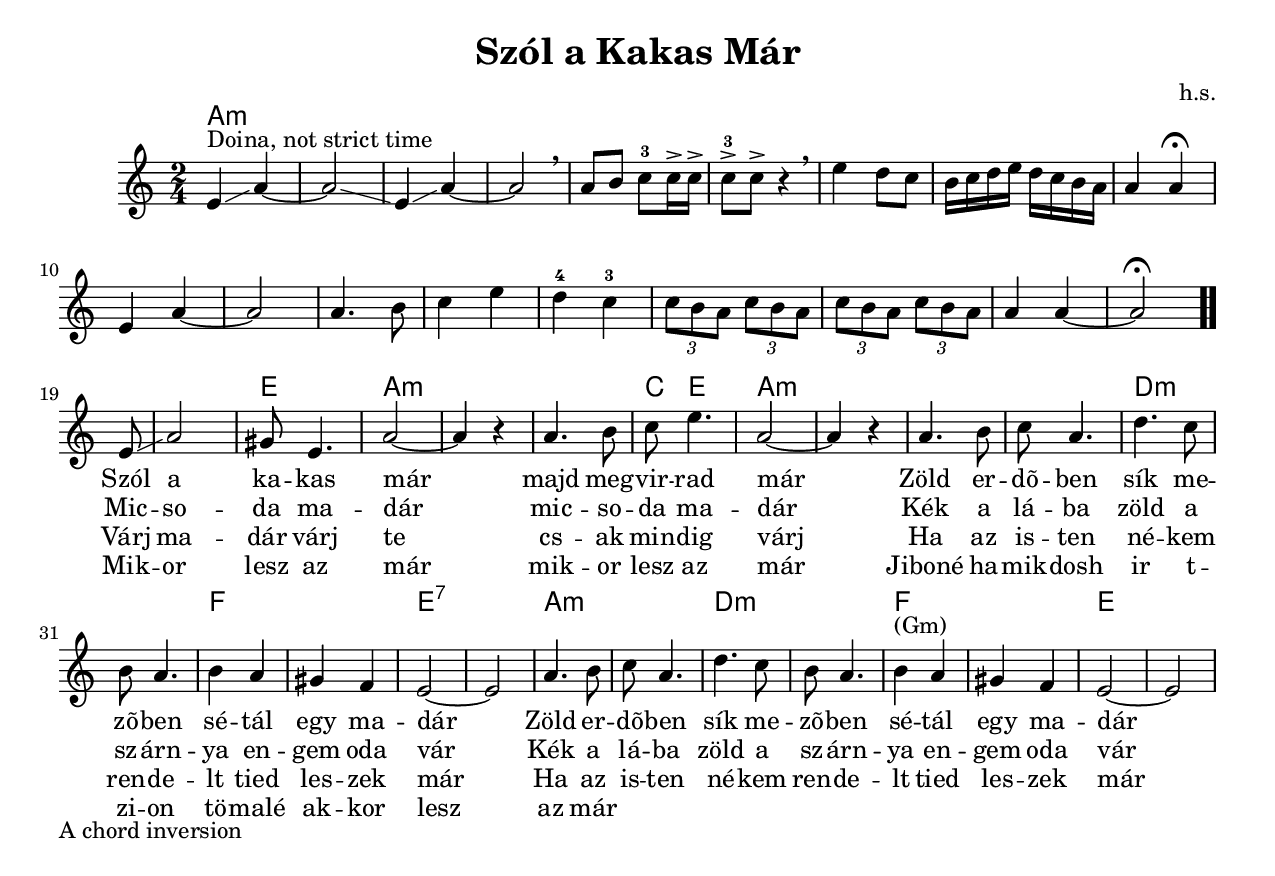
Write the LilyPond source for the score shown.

\version "2.18.0"
\include "english.ly"

\paper{
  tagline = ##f
  print-all-headers = ##t
  #(set-paper-size "letter")
}
date = #(strftime "%d-%m-%Y" (localtime (current-time)))

%\markup{ \italic{ " Updated " \date  }  }


%#################################### Melody ########################
melody = \relative c' {
  \clef treble
  \key a \minor
  \time 2/4

  %\partial 16*3 a16 d f   %lead in notes
  e4 ^\markup{Doina, not strict time} \glissando a4~
  a2
  \glissando e4 \glissando a~
  a2| \breathe

  a8 b c-3 c16-> c->|
  c8-3-> c-> r4 \breathe

  e4 d8 c|
  b16 c d e d c b a
  a4 a \fermata
  e4 a~
  a2

  a4. b8|
  c4 e
  d4-4 c-3
  \tuplet 3/2{c8 b a} \tuplet 3/2{c8 b a}
  \tuplet 3/2{c8 b a} \tuplet 3/2{c8 b a}
  a4 a ~
  a2\fermata |
  \bar ".."

  \break
  %{
<<{
     \partial 8 a8
  \glissando d2
  cis8 a4.|
  d2~
  d4 r

  d4. e8|
  f8 a4. \partial 8 a8
  \glissando
  d,2~
  d4 r|

  d4. e8|
  f8  d4.
  g4. f8
  e8 d4.

  e4 d
  cis4 bes
  a2~
  a2

  d4. e8|
  f8  d4.
  g4. f8
  e8 d4.

  e4 ^\markup{(Gm)} d
  cis4 bes
  a2~
  a2
}
\\{
  \partial 8 f8~
  f2
  e2
  d2
  r2
  f2
  c2
  d2
}>>
  %}
  \partial 8 e8
  \glissando a2
  gs8 e4.|
  a2~
  a4 r

  a4. b8|
  c8 e4.
  a,2~
  a4 r|

  a4. b8|
  c8  a4.
  d4. c8
  b8 a4.

  b4 a
  gs4 f
  e2~
  e2

  a4. b8|
  c8  a4.
  d4. c8
  b8 a4.

  b4 ^\markup{(Gm)} a
  gs4 f
  e2~
  e2


}
%################################# Lyrics #####################
\addlyrics{
  \repeat unfold 46 \skip1
  Szól a ka -- kas már
  majd meg -- vir -- rad már
  Zöld er -- dõ -- ben sík me -- zõ -- ben
  sé -- tál egy ma -- dár
  Zöld er -- dõ -- ben sík me -- zõ -- ben
  sé -- tál egy ma -- dár
}

\addlyrics {
  \repeat unfold 46 \skip1
  Mic -- so -- da ma -- dár
  mic -- so -- da ma -- dár
  Kék a lá -- ba zöld a sz -- árn -- ya
  en -- gem oda vár
  Kék a lá -- ba zöld a sz -- árn -- ya
  en -- gem oda vár
}

\addlyrics {
  \repeat unfold 46 \skip1
  Várj ma -- dár várj
  te cs -- ak min -- dig várj
  Ha az is -- ten né -- kem ren -- de -- lt
  tied les -- zek már
  Ha az is -- ten né -- kem ren -- de -- lt
  tied les -- zek már
}

\addlyrics {
  \repeat unfold 46 \skip1
  Mik -- or lesz az már
  mik -- or lesz az már
  Jiboné ha -- mik -- dosh ir t -- zi -- on tö -- malé
  ak -- kor lesz az már

}
%################################# Chords #######################
harmonies = \chordmode {
  %diona
  a2*19:m
  %r2*18
  a8:m
  e2
  a4*6:m
  %r2 r4.
  c8
  e4.
  a2*4:m
  %r2*3
  d2*2:m
  %r2
  f2*2
  %r2
  e2*2:7
  %r2
  a2*2:m
  %r2
  d2*2:m
  %r2
  f2*2
  %r2
  e2


}

\score {
  <<
    \new ChordNames {
      \set chordChanges = ##t
      \harmonies
    }
    \new Staff
    \melody
  >>
  \header{
    title= "Szól a Kakas Már"
    subtitle=""
    composer= ""
    instrument =""
    arranger= "h.s."
  }
  \layout{indent = 1.0\cm}
  \midi{
    \tempo 4 = 120
  }
}


\markup{ A chord inversion }
%{
szól a kakas már
majd megvirrad már
zöld erdõben sík mezõben
sétál egy madár

micsoda madár
micsoda madár
kék a lába zöld a szárnya
engem oda vár

várj madár várj
te csak mindig várj
ha az isten nékem rendelt
tied leszek már

mikor lesz az már
mikor lesz az már
jiboné hamikdosh ir tzion tömalé
akkor lesz az már
%}
